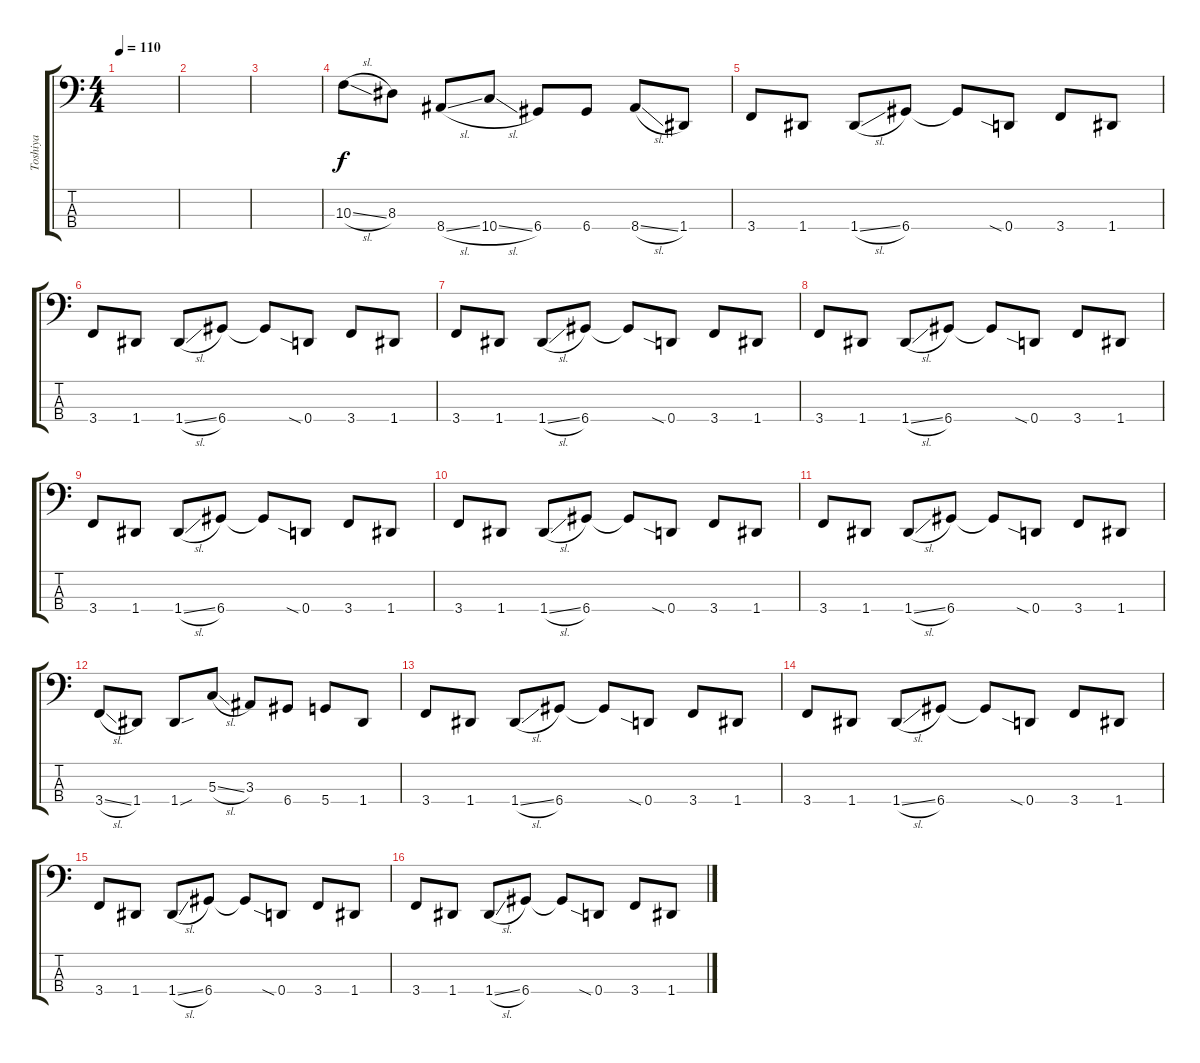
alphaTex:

\track ("Toshiya" "Toshiya") {instrument electricbassfinger}
\staff {score tabs}
\tuning (F2 C2 G1 D1) {hide}
\ts (4 4)
\tempo 110
\clef f4
\ks c
|
|
|
10.3{sl}.8 8.3.8 8.4{sl}.8 10.4{sl}.8 6.4.8 6.4.8 8.4{sl}.8 1.4.8 |
3.4.8 1.4.8 1.4{sl}.8 6.4.8 6.4{t}.8 0.4{sia}.8 3.4.8 1.4.8 |
3.4.8 1.4.8 1.4{sl}.8 6.4.8 6.4{t}.8 0.4{sia}.8 3.4.8 1.4.8 |
3.4.8 1.4.8 1.4{sl}.8 6.4.8 6.4{t}.8 0.4{sia}.8 3.4.8 1.4.8 |
3.4.8 1.4.8 1.4{sl}.8 6.4.8 6.4{t}.8 0.4{sia}.8 3.4.8 1.4.8 |
3.4.8 1.4.8 1.4{sl}.8 6.4.8 6.4{t}.8 0.4{sia}.8 3.4.8 1.4.8 |
3.4.8 1.4.8 1.4{sl}.8 6.4.8 6.4{t}.8 0.4{sia}.8 3.4.8 1.4.8 |
3.4.8 1.4.8 1.4{sl}.8 6.4.8 6.4{t}.8 0.4{sia}.8 3.4.8 1.4.8 |
3.4{sl}.8 1.4.8 1.4{sou}.8 5.3{sl}.8 3.3.8 6.4.8 5.4.8 1.4.8 |
3.4.8 1.4.8 1.4{sl}.8 6.4.8 6.4{t}.8 0.4{sia}.8 3.4.8 1.4.8 |
3.4.8 1.4.8 1.4{sl}.8 6.4.8 6.4{t}.8 0.4{sia}.8 3.4.8 1.4.8 |
3.4.8 1.4.8 1.4{sl}.8 6.4.8 6.4{t}.8 0.4{sia}.8 3.4.8 1.4.8 |
3.4.8 1.4.8 1.4{sl}.8 6.4.8 6.4{t}.8 0.4{sia}.8 3.4.8 1.4.8
